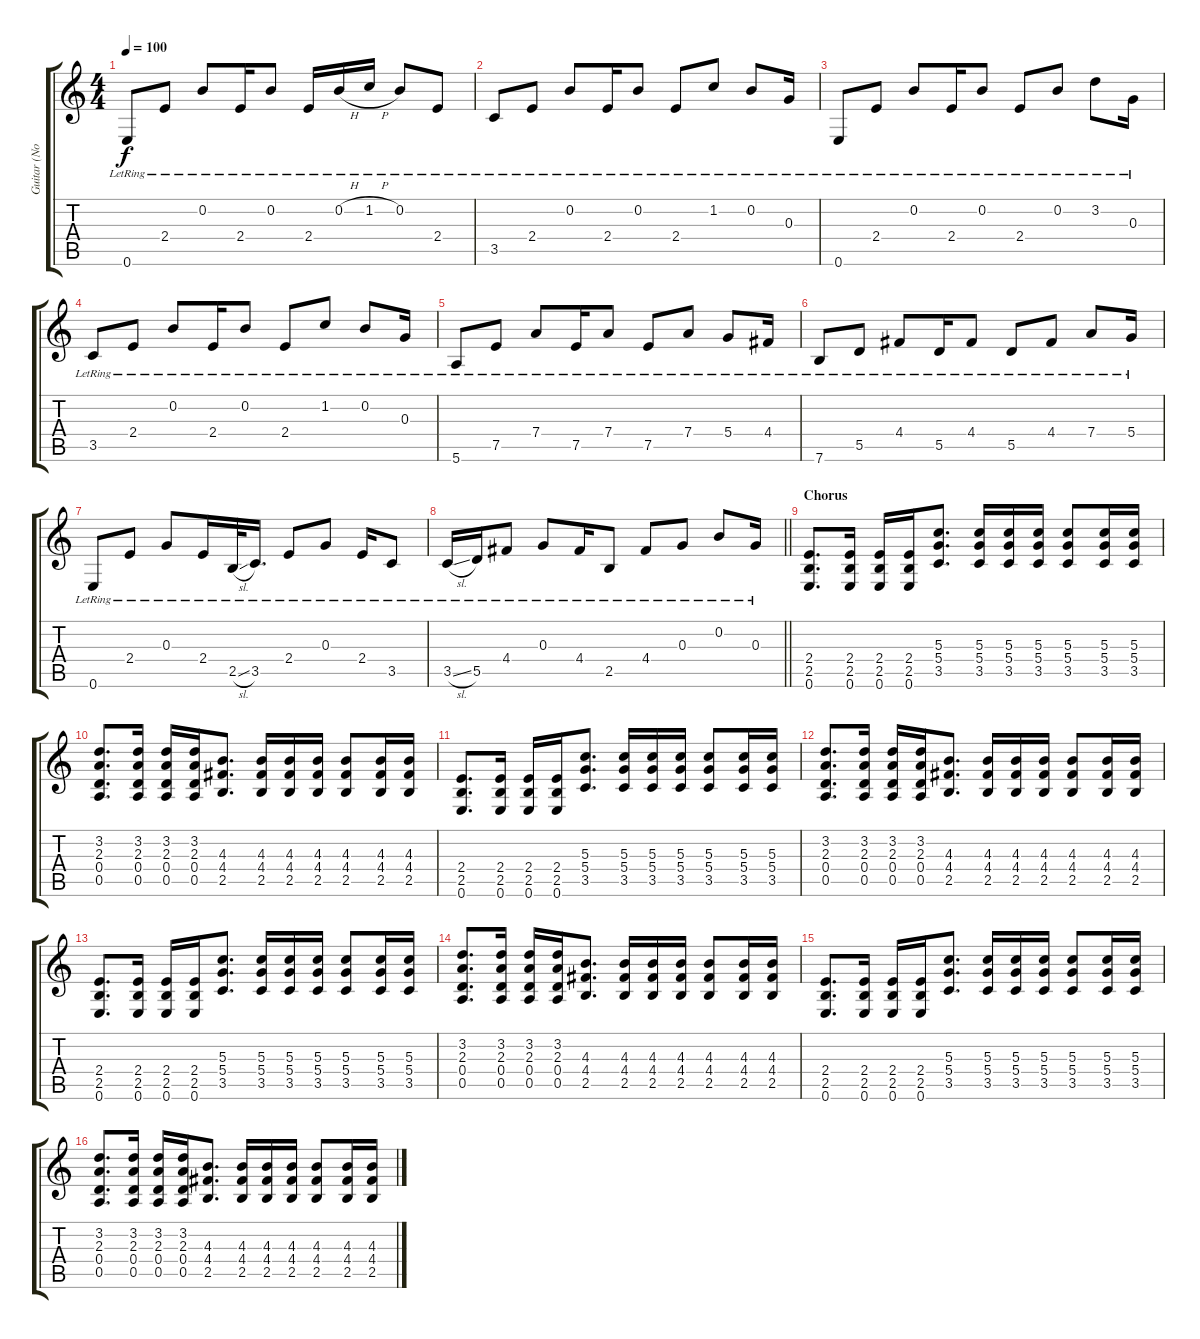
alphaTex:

\track ("Guitar (Noize MC)" "Guitar (No") {instrument acousticguitarsteel}
\staff {score tabs}
\tuning (E4 B3 G3 D3 A2 E2) {hide}
\ts (4 4)
\tempo 100
\clef g2
\ks c
0.6{lr}.8{dy f} 2.4{lr}.8 0.2{lr}.8 2.4{lr}.16 0.2{lr}.8 2.4{lr}.16 0.2{h lr}.16 1.2{h lr}.16 0.2{lr}.8 2.4{lr}.8 |
3.5{lr}.8 2.4{lr}.8 0.2{lr}.8 2.4{lr}.16 0.2{lr}.8 2.4{lr}.8 1.2{lr}.8 0.2{lr}.8 0.3{lr}.16 |
0.6{lr}.8 2.4{lr}.8 0.2{lr}.8 2.4{lr}.16 0.2{lr}.8 2.4{lr}.8 0.2{lr}.8 3.2{lr}.8 0.3{lr}.16 |
3.5{lr}.8 2.4{lr}.8 0.2{lr}.8 2.4{lr}.16 0.2{lr}.8 2.4{lr}.8 1.2{lr}.8 0.2{lr}.8 0.3{lr}.16 |
5.6{lr}.8 7.5{lr}.8 7.4{lr}.8 7.5{lr}.16 7.4{lr}.8 7.5{lr}.8 7.4{lr}.8 5.4{lr}.8 4.4{lr}.16 |
7.6{lr}.8 5.5{lr}.8 4.4{lr}.8 5.5{lr}.16 4.4{lr}.8 5.5{lr}.8 4.4{lr}.8 7.4{lr}.8 5.4{lr}.16 |
0.6{lr}.8 2.4{lr}.8 0.3{lr}.8 2.4{lr}.16 2.5{sl lr}.32 3.5{lr}.16{d} 2.4{lr}.8 0.3{lr}.8 2.4{lr}.16 3.5{lr}.8 |
\barLineRight lightlight
3.5{sl lr}.16 5.5{lr}.16 4.4{lr}.8 0.3{lr}.8 4.4{lr}.16 2.5{lr}.8 4.4{lr}.8 0.3{lr}.8 0.2{lr}.8 0.3{lr}.16 |
\section ("" "Chorus")
(2.4 2.5 0.6).8{d} (2.4 2.5 0.6).16 (2.4 2.5 0.6).16 (2.4 2.5 0.6).16 (5.3 5.4 3.5).8{d} (5.3 5.4 3.5).16 (5.3 5.4 3.5).16 (5.3 5.4 3.5).16 (5.3 5.4 3.5).8 (5.3 5.4 3.5).16 (5.3 5.4 3.5).16 |
(3.2 2.3 0.4 0.5).8{d} (3.2 2.3 0.4 0.5).16 (3.2 2.3 0.4 0.5).16 (3.2 2.3 0.4 0.5).16 (4.3 4.4 2.5).8{d} (4.3 4.4 2.5).16 (4.3 4.4 2.5).16 (4.3 4.4 2.5).16 (4.3 4.4 2.5).8 (4.3 4.4 2.5).16 (4.3 4.4 2.5).16 |
(2.4 2.5 0.6).8{d} (2.4 2.5 0.6).16 (2.4 2.5 0.6).16 (2.4 2.5 0.6).16 (5.3 5.4 3.5).8{d} (5.3 5.4 3.5).16 (5.3 5.4 3.5).16 (5.3 5.4 3.5).16 (5.3 5.4 3.5).8 (5.3 5.4 3.5).16 (5.3 5.4 3.5).16 |
(3.2 2.3 0.4 0.5).8{d} (3.2 2.3 0.4 0.5).16 (3.2 2.3 0.4 0.5).16 (3.2 2.3 0.4 0.5).16 (4.3 4.4 2.5).8{d} (4.3 4.4 2.5).16 (4.3 4.4 2.5).16 (4.3 4.4 2.5).16 (4.3 4.4 2.5).8 (4.3 4.4 2.5).16 (4.3 4.4 2.5).16 |
(2.4 2.5 0.6).8{d} (2.4 2.5 0.6).16 (2.4 2.5 0.6).16 (2.4 2.5 0.6).16 (5.3 5.4 3.5).8{d} (5.3 5.4 3.5).16 (5.3 5.4 3.5).16 (5.3 5.4 3.5).16 (5.3 5.4 3.5).8 (5.3 5.4 3.5).16 (5.3 5.4 3.5).16 |
(3.2 2.3 0.4 0.5).8{d} (3.2 2.3 0.4 0.5).16 (3.2 2.3 0.4 0.5).16 (3.2 2.3 0.4 0.5).16 (4.3 4.4 2.5).8{d} (4.3 4.4 2.5).16 (4.3 4.4 2.5).16 (4.3 4.4 2.5).16 (4.3 4.4 2.5).8 (4.3 4.4 2.5).16 (4.3 4.4 2.5).16 |
(2.4 2.5 0.6).8{d} (2.4 2.5 0.6).16 (2.4 2.5 0.6).16 (2.4 2.5 0.6).16 (5.3 5.4 3.5).8{d} (5.3 5.4 3.5).16 (5.3 5.4 3.5).16 (5.3 5.4 3.5).16 (5.3 5.4 3.5).8 (5.3 5.4 3.5).16 (5.3 5.4 3.5).16 |
(3.2 2.3 0.4 0.5).8{d} (3.2 2.3 0.4 0.5).16 (3.2 2.3 0.4 0.5).16 (3.2 2.3 0.4 0.5).16 (4.3 4.4 2.5).8{d} (4.3 4.4 2.5).16 (4.3 4.4 2.5).16 (4.3 4.4 2.5).16 (4.3 4.4 2.5).8 (4.3 4.4 2.5).16 (4.3 4.4 2.5).16
